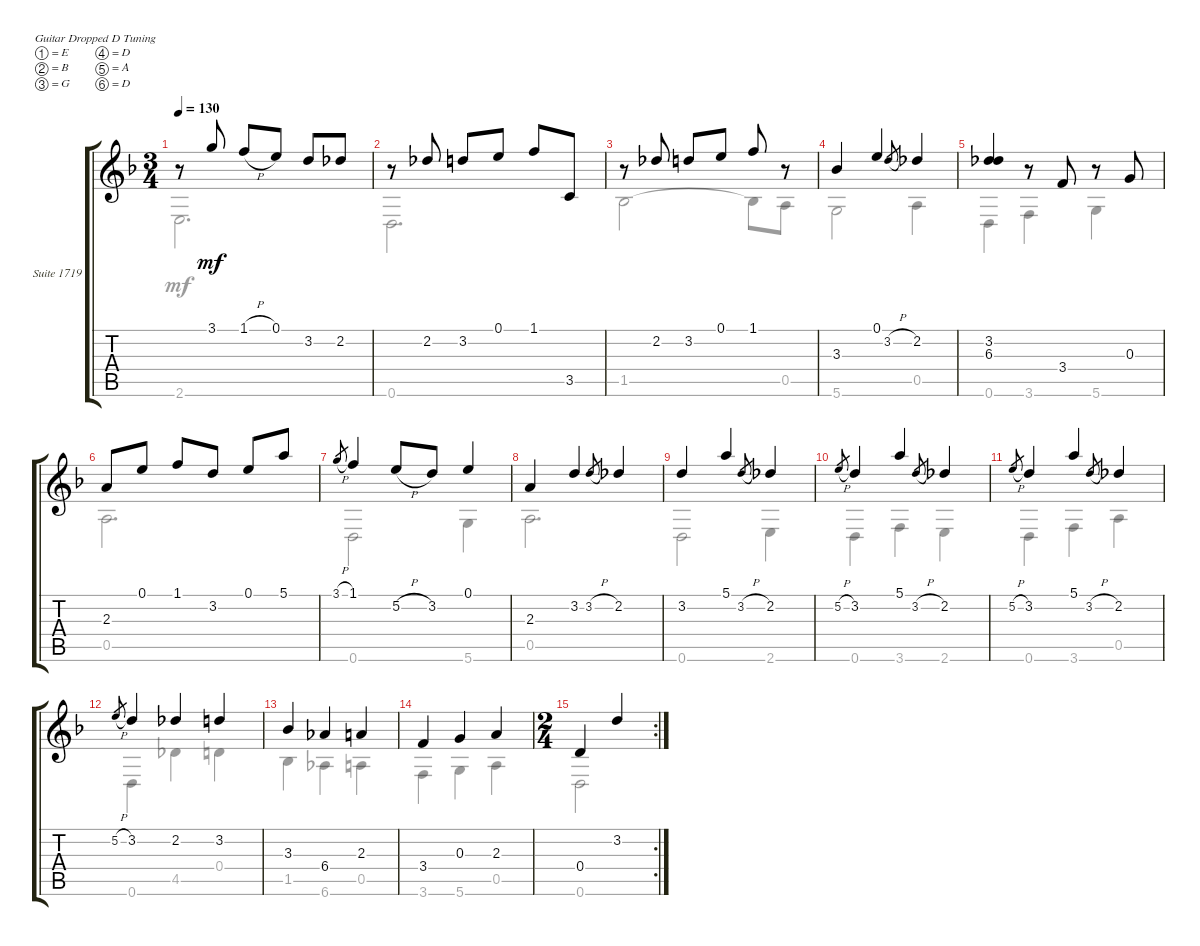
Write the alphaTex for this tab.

\bracketExtendMode groupsimilarinstruments
\firstSystemTrackNameOrientation horizontal
\otherSystemsTrackNameOrientation horizontal
\track ("Suite 1719 In Dm - 3. La Badinage" "Suite 1719") {instrument acousticguitarnylon}
\staff {score tabs}
\tuning (E4 B3 G3 D3 A2 D2)
\voice
\ts (3 4)
\tempo 130
\clef g2
\ks dminor
r.8{dy mf} 3.1.8 1.1{h}.8 0.1.8 3.2.8 2.2.8 |
r.8 2.2.8 3.2.8 0.1.8 1.1.8 3.5.8 |
r.8 2.2.8 3.2.8 0.1.8 1.1.8 r.8 |
3.3.4 0.1.4 3.2{h}.8{gr} 2.2.4 |
(3.2 6.3).4 r.8 3.4.8 r.8 0.3.8 |
2.3.8 0.1.8 1.1.8 3.2.8 0.1.8 5.1.8 |
3.1{h}.8{gr} 1.1.4 5.2{h}.8 3.2.8 0.1.4 |
2.3.4 3.2.4 3.2{h}.8{gr} 2.2.4 |
3.2.4 5.1.4 3.2{h}.8{gr} 2.2.4 |
5.2{h}.8{gr} 3.2.4 5.1.4 3.2{h}.8{gr} 2.2.4 |
5.2{h}.8{gr} 3.2.4 5.1.4 3.2{h}.8{gr} 2.2.4 |
5.2{h}.8{gr} 3.2.4 2.2.4 3.2.4 |
3.3.4 6.4.4 2.3.4 |
3.4.4 0.3.4 2.3.4 |
\rc 2
\ts (2 4)
0.4.4 3.2.4
\voice
\clef g2
\ottava regular
\simile none
\ks dminor
2.6.2{d dy mf} |
0.6.2{d} |
1.5.2 1.5{t}.8 0.5.8 |
5.6.2 0.5.4 |
0.6.4 3.6.4 5.6.4 |
0.5.2{d} |
0.6.2 5.6.4 |
0.5.2{d} |
0.6.2 2.6.4 |
0.6.4 3.6.4 2.6.4 |
0.6.4 3.6.4 0.5.4 |
0.6.4 4.5.4 0.4.4 |
1.5.4 6.6.4 0.5.4 |
3.6.4 5.6.4 0.5.4 |
0.6.2
